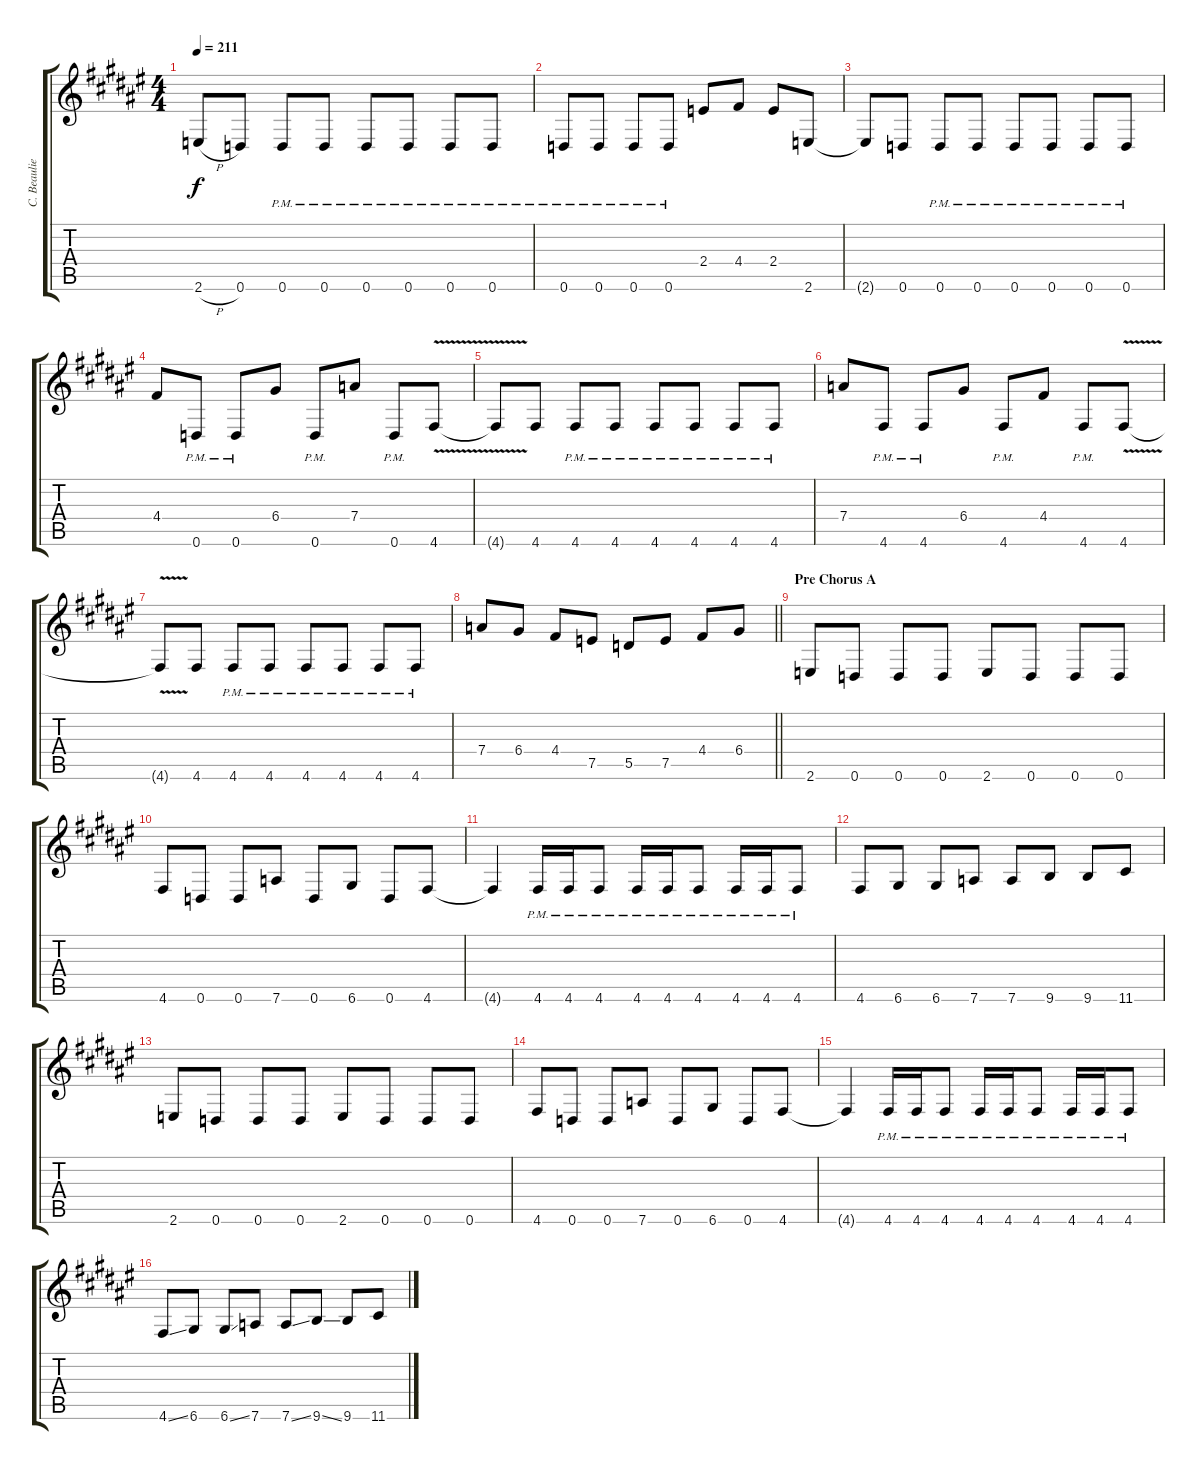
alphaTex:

\track ("C. Beaulieu" "C. Beaulie") {instrument distortionguitar}
\staff {score tabs}
\tuning (E4 B3 G3 D3 A2 D2) {hide}
\ts (4 4)
\tempo 211
\clef g2
\ks d#minor
2.6{h}.8{dy f} 0.6.8 0.6{pm}.8 0.6{pm}.8 0.6{pm}.8 0.6{pm}.8 0.6{pm}.8 0.6{pm}.8 |
0.6{pm}.8 0.6{pm}.8 0.6{pm}.8 0.6{pm}.8 2.4.8 4.4.8 2.4.8 2.6.8 |
2.6{t}.8 0.6.8 0.6{pm}.8 0.6{pm}.8 0.6{pm}.8 0.6{pm}.8 0.6{pm}.8 0.6{pm}.8 |
4.4.8 0.6{pm}.8 0.6{pm}.8 6.4.8 0.6{pm}.8 7.4.8 0.6{pm}.8 4.6{v}.8 |
4.6{t}.8 4.6.8 4.6{pm}.8 4.6{pm}.8 4.6{pm}.8 4.6{pm}.8 4.6{pm}.8 4.6{pm}.8 |
7.4.8 4.6{pm}.8 4.6{pm}.8 6.4.8 4.6{pm}.8 4.4.8 4.6{pm}.8 4.6{v}.8 |
4.6{t}.8 4.6.8 4.6{pm}.8 4.6{pm}.8 4.6{pm}.8 4.6{pm}.8 4.6{pm}.8 4.6{pm}.8 |
\barLineRight lightlight
7.4.8 6.4.8 4.4.8 7.5.8 5.5.8 7.5.8 4.4.8 6.4.8 |
\section ("" "Pre Chorus A")
2.6.8 0.6.8 0.6.8 0.6.8 2.6.8 0.6.8 0.6.8 0.6.8 |
4.6.8 0.6.8 0.6.8 7.6.8 0.6.8 6.6.8 0.6.8 4.6.8 |
4.6{t}.4 4.6{pm}.16 4.6{pm}.16 4.6{pm}.8 4.6{pm}.16 4.6{pm}.16 4.6{pm}.8 4.6{pm}.16 4.6{pm}.16 4.6{pm}.8 |
4.6.8 6.6.8 6.6.8 7.6.8 7.6.8 9.6.8 9.6.8 11.6.8 |
2.6.8 0.6.8 0.6.8 0.6.8 2.6.8 0.6.8 0.6.8 0.6.8 |
4.6.8 0.6.8 0.6.8 7.6.8 0.6.8 6.6.8 0.6.8 4.6.8 |
4.6{t}.4 4.6{pm}.16 4.6{pm}.16 4.6{pm}.8 4.6{pm}.16 4.6{pm}.16 4.6{pm}.8 4.6{pm}.16 4.6{pm}.16 4.6{pm}.8 |
4.6{ss}.8 6.6.8 6.6{ss}.8 7.6.8 7.6{ss}.8 9.6{ss}.8 9.6.8 11.6.8
